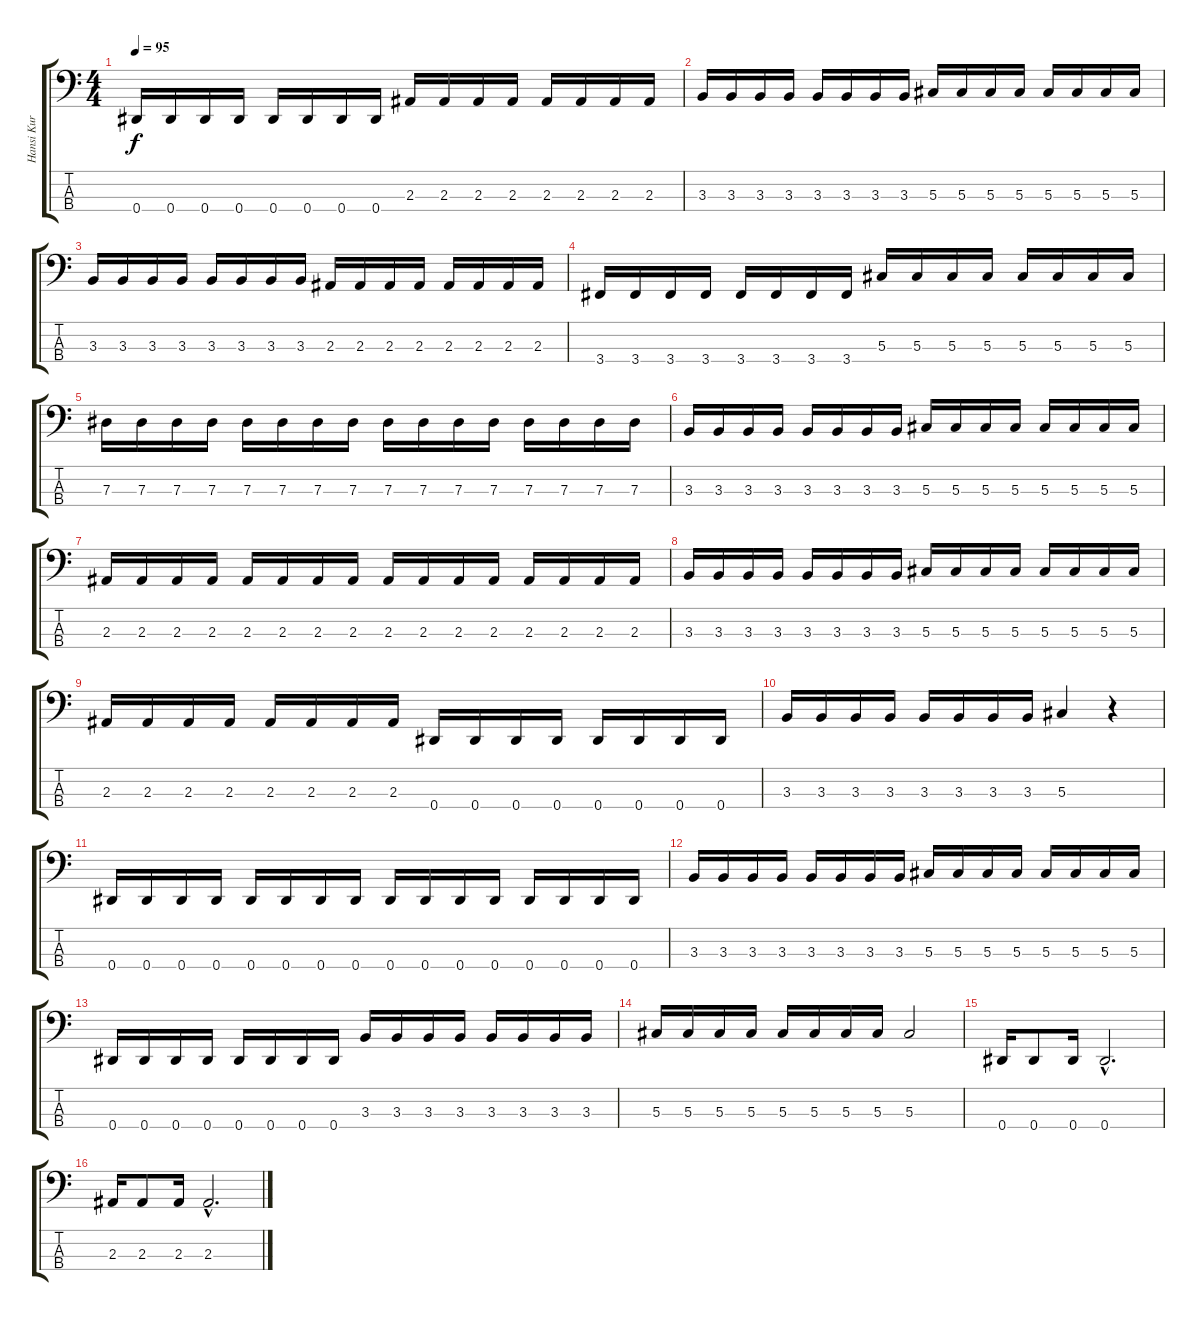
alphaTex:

\track (" Hansi Kursch" " Hansi Kur") {instrument electricbasspick}
\staff {score tabs}
\tuning (Gb2 Db2 Ab1 Eb1) {hide}
\ts (4 4)
\tempo 95
\clef f4
\ks c
0.4.16{dy f} 0.4.16 0.4.16 0.4.16 0.4.16 0.4.16 0.4.16 0.4.16 2.3.16 2.3.16 2.3.16 2.3.16 2.3.16 2.3.16 2.3.16 2.3.16 |
3.3.16 3.3.16 3.3.16 3.3.16 3.3.16 3.3.16 3.3.16 3.3.16 5.3.16 5.3.16 5.3.16 5.3.16 5.3.16 5.3.16 5.3.16 5.3.16 |
3.3.16 3.3.16 3.3.16 3.3.16 3.3.16 3.3.16 3.3.16 3.3.16 2.3.16 2.3.16 2.3.16 2.3.16 2.3.16 2.3.16 2.3.16 2.3.16 |
3.4.16 3.4.16 3.4.16 3.4.16 3.4.16 3.4.16 3.4.16 3.4.16 5.3.16 5.3.16 5.3.16 5.3.16 5.3.16 5.3.16 5.3.16 5.3.16 |
7.3.16 7.3.16 7.3.16 7.3.16 7.3.16 7.3.16 7.3.16 7.3.16 7.3.16 7.3.16 7.3.16 7.3.16 7.3.16 7.3.16 7.3.16 7.3.16 |
3.3.16 3.3.16 3.3.16 3.3.16 3.3.16 3.3.16 3.3.16 3.3.16 5.3.16 5.3.16 5.3.16 5.3.16 5.3.16 5.3.16 5.3.16 5.3.16 |
2.3.16 2.3.16 2.3.16 2.3.16 2.3.16 2.3.16 2.3.16 2.3.16 2.3.16 2.3.16 2.3.16 2.3.16 2.3.16 2.3.16 2.3.16 2.3.16 |
3.3.16 3.3.16 3.3.16 3.3.16 3.3.16 3.3.16 3.3.16 3.3.16 5.3.16 5.3.16 5.3.16 5.3.16 5.3.16 5.3.16 5.3.16 5.3.16 |
2.3.16 2.3.16 2.3.16 2.3.16 2.3.16 2.3.16 2.3.16 2.3.16 0.4.16 0.4.16 0.4.16 0.4.16 0.4.16 0.4.16 0.4.16 0.4.16 |
3.3.16 3.3.16 3.3.16 3.3.16 3.3.16 3.3.16 3.3.16 3.3.16 5.3.4 r.4 |
0.4.16 0.4.16 0.4.16 0.4.16 0.4.16 0.4.16 0.4.16 0.4.16 0.4.16 0.4.16 0.4.16 0.4.16 0.4.16 0.4.16 0.4.16 0.4.16 |
3.3.16 3.3.16 3.3.16 3.3.16 3.3.16 3.3.16 3.3.16 3.3.16 5.3.16 5.3.16 5.3.16 5.3.16 5.3.16 5.3.16 5.3.16 5.3.16 |
0.4.16 0.4.16 0.4.16 0.4.16 0.4.16 0.4.16 0.4.16 0.4.16 3.3.16 3.3.16 3.3.16 3.3.16 3.3.16 3.3.16 3.3.16 3.3.16 |
5.3.16 5.3.16 5.3.16 5.3.16 5.3.16 5.3.16 5.3.16 5.3.16 5.3.2 |
0.4.16 0.4.8 0.4.16 0.4{hac}.2{d} |
2.3.16 2.3.8 2.3.16 2.3{hac}.2{d}
